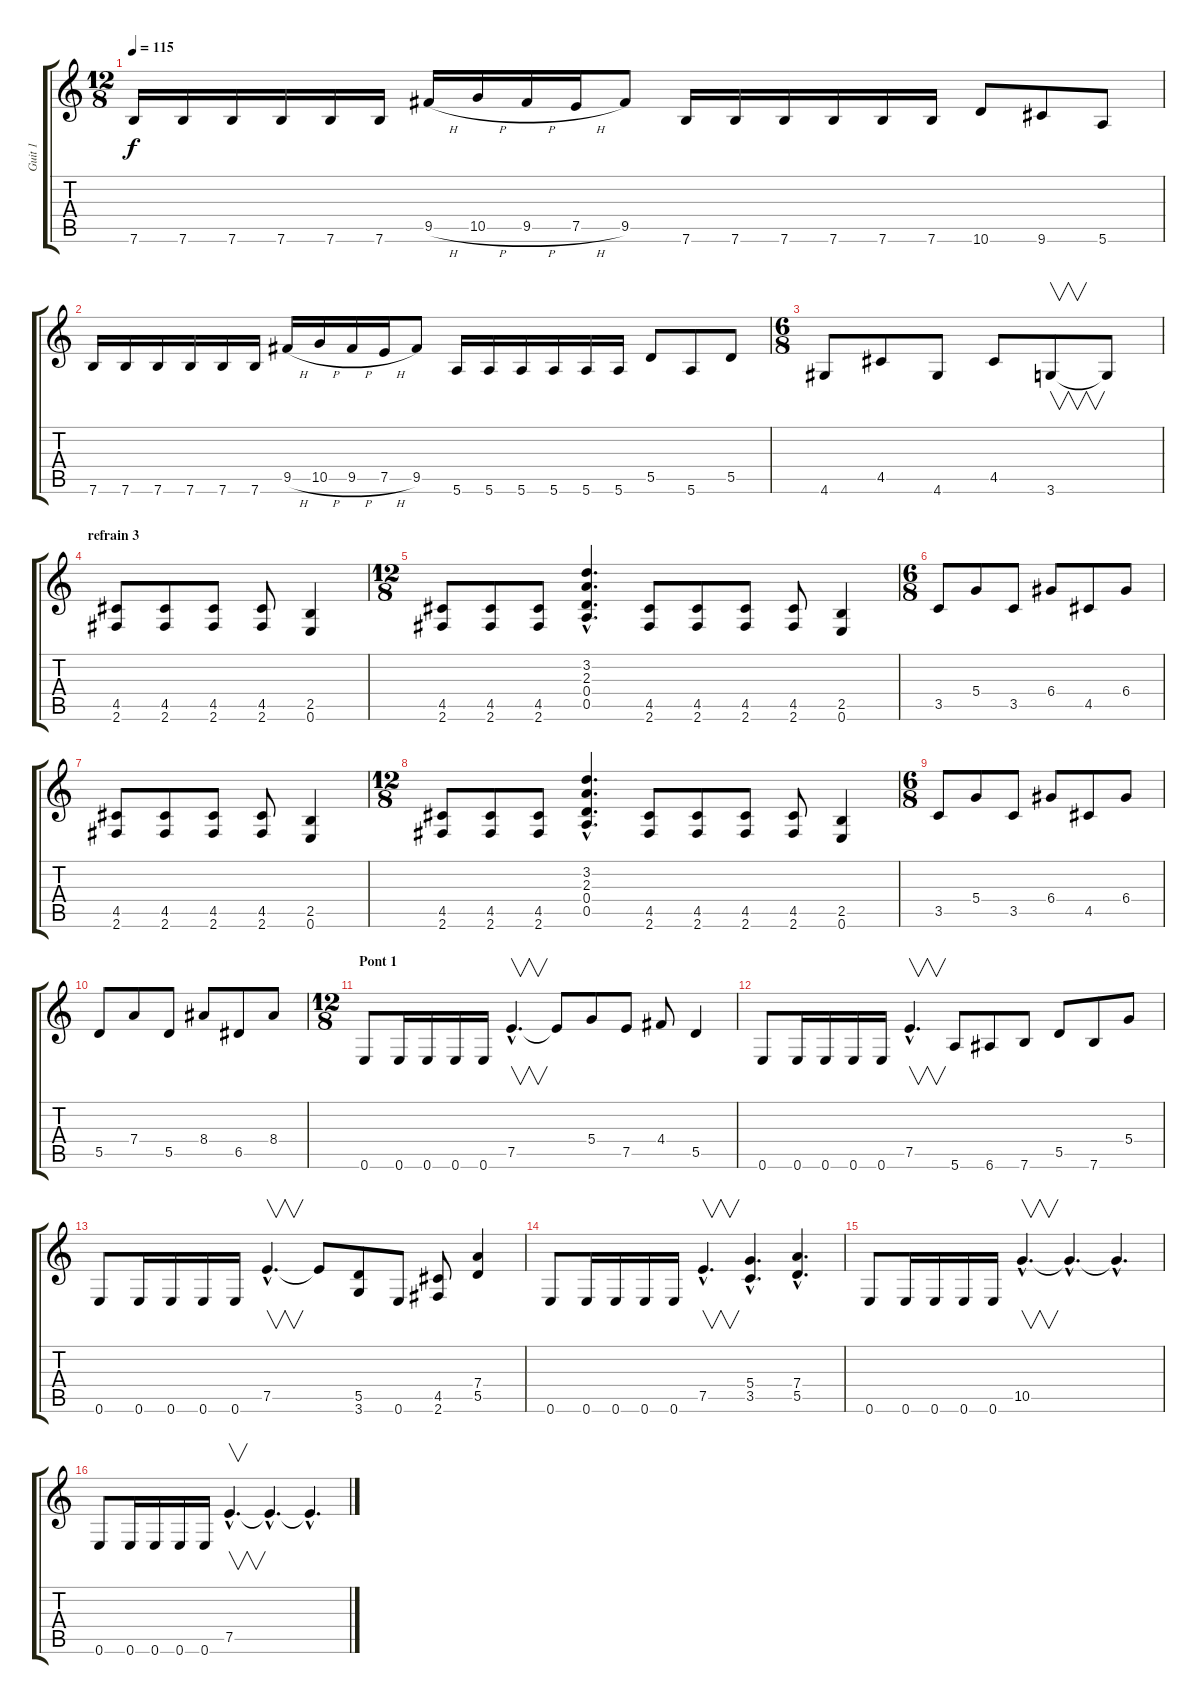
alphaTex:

\track ("Guit 1" "Guit 1") {instrument overdrivenguitar}
\staff {score tabs}
\tuning (E4 B3 G3 D3 A2 E2) {hide}
\ts (12 8)
\tempo 115
\clef g2
\ks c
7.6.16{dy f} 7.6.16 7.6.16 7.6.16 7.6.16 7.6.16 9.5{h}.16 10.5{h}.16 9.5{h}.16 7.5{h}.16 9.5.8 7.6.16 7.6.16 7.6.16 7.6.16 7.6.16 7.6.16 10.6.8 9.6.8 5.6.8 |
7.6.16 7.6.16 7.6.16 7.6.16 7.6.16 7.6.16 9.5{h}.16 10.5{h}.16 9.5{h}.16 7.5{h}.16 9.5.8 5.6.16 5.6.16 5.6.16 5.6.16 5.6.16 5.6.16 5.5.8 5.6.8 5.5.8 |
\ts (6 8)
4.6.8 4.5.8 4.6.8 4.5.8 3.6.8{v} 3.6{t}.8 |
\section ("" "refrain 3")
(4.5 2.6).8 (4.5 2.6).8 (4.5 2.6).8 (4.5 2.6).8 (2.5 0.6).4 |
\ts (12 8)
(4.5 2.6).8 (4.5 2.6).8 (4.5 2.6).8 (3.2{hac} 2.3{hac} 0.4{hac} 0.5{hac}).4{d} (4.5 2.6).8 (4.5 2.6).8 (4.5 2.6).8 (4.5 2.6).8 (2.5 0.6).4 |
\ts (6 8)
3.5.8 5.4.8 3.5.8 6.4.8 4.5.8 6.4.8 |
(4.5 2.6).8 (4.5 2.6).8 (4.5 2.6).8 (4.5 2.6).8 (2.5 0.6).4 |
\ts (12 8)
(4.5 2.6).8 (4.5 2.6).8 (4.5 2.6).8 (3.2{hac} 2.3{hac} 0.4{hac} 0.5{hac}).4{d} (4.5 2.6).8 (4.5 2.6).8 (4.5 2.6).8 (4.5 2.6).8 (2.5 0.6).4 |
\ts (6 8)
3.5.8 5.4.8 3.5.8 6.4.8 4.5.8 6.4.8 |
5.5.8 7.4.8 5.5.8 8.4.8 6.5.8 8.4.8 |
\ts (12 8)
\section ("" "Pont 1")
0.6.8 0.6.16 0.6.16 0.6.16 0.6.16 7.5{hac}.4{v d} 7.5{t}.8 5.4.8 7.5.8 4.4.8 5.5.4 |
0.6.8 0.6.16 0.6.16 0.6.16 0.6.16 7.5{hac}.4{v d} 5.6.8 6.6.8 7.6.8 5.5.8 7.6.8 5.4.8 |
0.6.8 0.6.16 0.6.16 0.6.16 0.6.16 7.5{hac}.4{v d} 7.5{t}.8 (5.5 3.6).8 0.6.8 (4.5 2.6).8 (7.4 5.5).4 |
0.6.8 0.6.16 0.6.16 0.6.16 0.6.16 7.5{hac}.4{v d} (5.4{hac} 3.5{hac}).4{d} (7.4{hac} 5.5{hac}).4{d} |
0.6.8 0.6.16 0.6.16 0.6.16 0.6.16 10.5{hac}.4{v d} 10.5{hac t}.4{d} 10.5{hac t}.4{d} |
0.6.8 0.6.16 0.6.16 0.6.16 0.6.16 7.5{hac}.4{v d} 7.5{hac t}.4{d} 7.5{hac t}.4{d}
